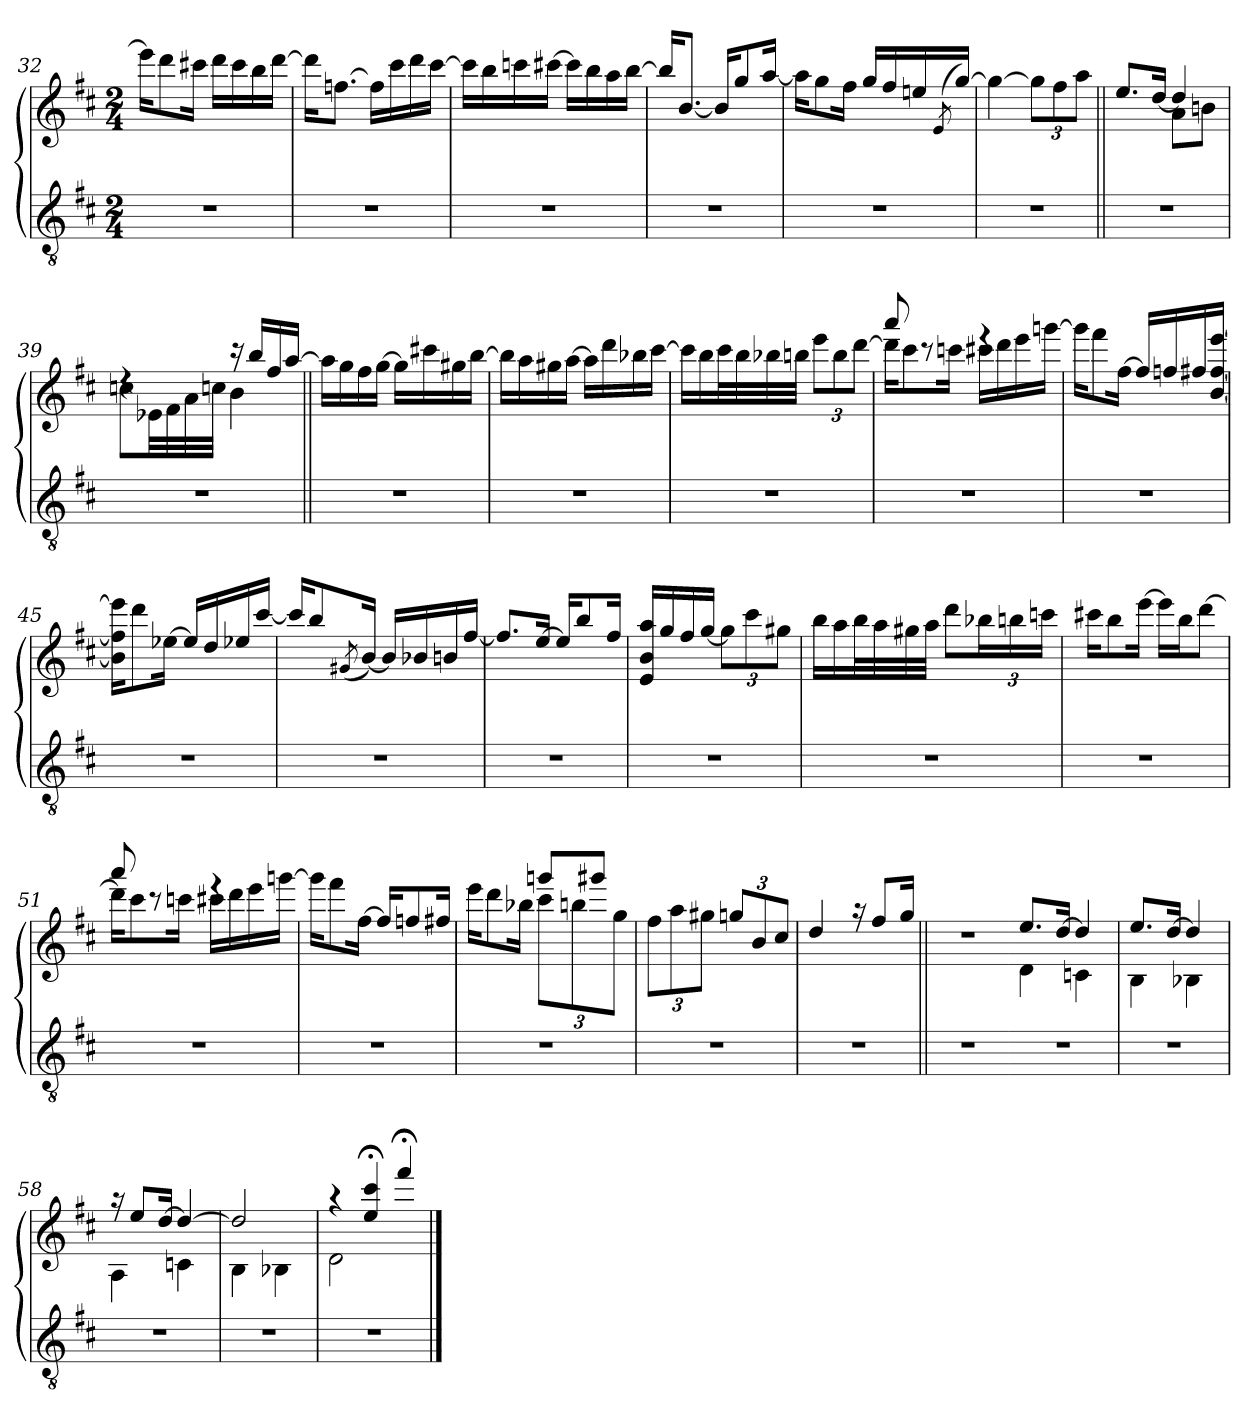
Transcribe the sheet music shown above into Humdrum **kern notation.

**kern	**kern
*part2	*part1
*staff2	*staff1
!!LO:PB:g=z
*clefGv2	*clefG2
*ITrd-7c-12	*
*k[f#c#]	*k[f#c#]
*D:	*D:
*M2/4	*M2/4
=32	=32
*	*^
2r	16eee\KL]	2ryy
.	8ddd\	.
.	16ccc#X\Jk	.
.	16ddd\LL	.
.	16ccc#\	.
.	16bb\	.
.	[<16ddd\JJ	.
=33	=33	=33
2r	16ddd\KL]	4ryy
.	[<8.ffn\J	.
.	16ff\LL]	4ryy
.	16ccc#\	.
.	16ddd\	.
.	[<16ccc#\JJ	.
=34	=34	=34
2r	16ccc#\LL]	2ryy
.	16bb\	.
.	16cccn\	.
.	[<16ccc#X\JJ	.
.	16ccc#\LL]	.
.	16bb\	.
.	16aa\	.
.	[<16bb\JJ	.
=35	=35	=35
2r	16bb/KL]	4ryy
.	[>8.b/J	.
.	16b/KL]	4ryy
.	8gg/	.
.	[>16aa/Jk	.
!!LO:LB:g=z	!!
=36	=36	=36
2r	16aa\KL]	2ryy
.	8gg\	.
.	16ff#\Jk	.
.	16gg/LL	.
.	16ff#/	.
.	16een/	.
.	(<8qe/	.
.	[>16gg/JJ)	.
=37	=37	=37
2r	4gg\_	4ryy
.	12gg\L]	4ryy
.	12ff#\	.
.	12aa\J	.
=38||	=38||	=38||
*	*	*^
2r	8.ee/L	4ryy	4ryy
.	[>16dd/Jk	.	.
.	4dd/]	8a!\L	4ryy
.	.	8bn!\J	.
=39	=39	=39	=39
2r	4rdd	8ccn!\L	4ryy
.	.	32e-X!\LL	.
.	.	32f#!\	.
.	.	32a!\	.
.	.	32ccn!\JJJ	.
.	16r	4b!\	4ryy
.	16bb/LL	.	.
.	16ff#/	.	.
.	[>16aa/JJ	.	.
*	*	*v	*v
!!LO:LB:g=z
=40||	=40||	=40||
2r	16aa\LL]	4ryy
.	16gg\	.
.	16ff#\	.
.	[<16gg\JJ	.
.	16gg\LL]	4ryy
.	16ccc#X\	.
.	16gg#X\	.
.	[<16bb\JJ	.
=41	=41	=41
2r	16bb\LL]	4ryy
.	16aa\	.
.	16gg#X\	.
.	[<16aa\JJ	.
.	16aa\LL]	4ryy
.	16ddd\	.
.	16bb-X\	.
.	[<16ccc#\JJ	.
=42	=42	=42
2r	16ccc#\LL]	4ryy
.	16bb\	.
.	32ccc#\L	.
.	32bb\	.
.	32bb-X\	.
.	32bbn\JJJ	.
.	12eee\L	4ryy
.	12bb\	.
.	[<12ddd\J	.
!!LO:LB:g=z
=43	=43	=43
*	*	*^
2r	16ddd\KL]	8ryy	8aaa!/
.	8ccc#\	.	.
.	.	8ryy	8rccc
.	16cccn\Jk	.	.
.	16ccc#X\LL	4ryy	4rddd
.	16ddd\	.	.
.	16eee\	.	.
.	[>16gggn\JJ	.	.
*	*	*v	*v
=44	=44	=44
2r	16ggg\KL]	4ryy
.	8fff#\	.
.	[<16ff#\Jk	.
.	16ff#/LL]	4ryy
.	16ffn/	.
.	16ff#X/	.
.	[>16b/ [>16ff#/ [>16eee/JJ	.
=45	=45	=45
2r	16bn\] 16ff#\] 16eee\]KL	4ryy
.	8ddd\	.
.	[<16ee-X\Jk	.
.	16ee-/LL]	4ryy
.	16dd/	.
.	16ee-X/	.
.	[>16ccc#/JJ	.
=46	=46	=46
2r	16ccc#/KL]	4ryy
.	8bb/	.
.	(<8qg#X/	.
.	[>16b/Jk)	.
.	16b/LL]	4ryy
.	16b-X/	.
.	16bn/	.
.	[>16ff#/JJ	.
!!LO:LB:g=z	!!
=47	=47	=47
2r	8.ff#/L]	2ryy
.	[>16ee/Jk	.
.	16ee/KL]	.
.	8bb/	.
.	16ff#/Jk	.
=48	=48	=48
2r	16e/ 16b/ 16aa/LL	4ryy
.	16gg/	.
.	16ff#/	.
.	[>16gg/JJ	.
.	12gg\L]	4ryy
.	12ccc#\	.
.	12gg#X\J	.
=49	=49	=49
2r	16bb\LL	4ryy
.	16aa\	.
.	32bb\L	.
.	32aa\	.
.	32gg#X\	.
.	32aa\JJJ	.
.	8ddd\L	4ryy
.	24bb-X\L	.
.	24bbn\	.
.	24cccn\JJ	.
!!LO:LB:g=z	!!
=50	=50	=50
2r	16ccc#X\KL	4ryy
.	8bb\	.
.	[<16eee\Jk	.
.	16eee\LL]	4ryy
.	16bb\J	.
.	[<8ddd\J	.
=51	=51	=51
*	*	*^
2r	16ddd\KL]	16ryy	8aaa!/
.	8ccc#\	8.ryy	.
.	.	.	8rccc
.	16cccn\Jk	.	.
.	16ccc#X\LL	4ryy	4rddd
.	16ddd\	.	.
.	16eee\	.	.
.	[>16gggn\JJ	.	.
*	*	*v	*v
=52	=52	=52
2r	16ggg\KL]	4ryy
.	8fff#\	.
.	[<16ff#\Jk	.
.	16ff#/KL]	4ryy
.	8ffn/	.
.	16ff#X/Jk	.
!!LO:LB:g=z
=53	=53	=53
*	*	*^
2r	16eee\KL	4ryy	4ryy
.	8ddd\	.	.
.	16bb-X\Jk	.	.
.	12ccc#\L	8G/yy 8g/yyL	8gggn/L
.	12bbn\	.	.
.	.	8G#X/yy 8g#X/yyJ	8ggg#X/J
.	12gg\J	.	.
*	*	*v	*v
=54	=54	=54
2r	12ff#\L	4A/yy 4a/yy
.	12aa\	.
.	12gg#X\J	.
.	12ggn/L	4ryy
.	12b/	.
.	12cc#/J	.
=55	=55	=55
2r	4dd/	2ryy
.	16raa	.
.	8ff#/L	.
.	16gg/Jk	.
*	*v	*v
=55X551||	=55X551||
2r	2r
!!LO:LB:g=z
=56-	=56-
*	*^
*	*	*^
2r	8.ee/L	4d!\	4ryy
.	[>16dd/Jk	.	.
.	4dd/]	4cn!\	4ryy
=57	=57	=57	=57
2r	8.ee/L	4B!\	4ryy
.	[>16dd/Jk	.	.
.	4dd/]	4B-X!\	4ryy
=58	=58	=58	=58
2r	16raa	4A!\	4ryy
.	8ee/L	.	.
.	[>16dd/Jk	.	.
.	4dd/_	4cn!\	4ryy
=59	=59	=59	=59
2r	2dd/]	4B!\	4ryy
.	.	4B-X!\	4ryy
=60	=60	=60	=60
*	*Xtuplet	*	*
2r	6raa	2d!\	2D/yy 2d/yy
.	6ee/;< 6ccc#/;<	.	.
.	6fff#;</	.	.
*	*v	*v	*v
==	==
*-	*-
